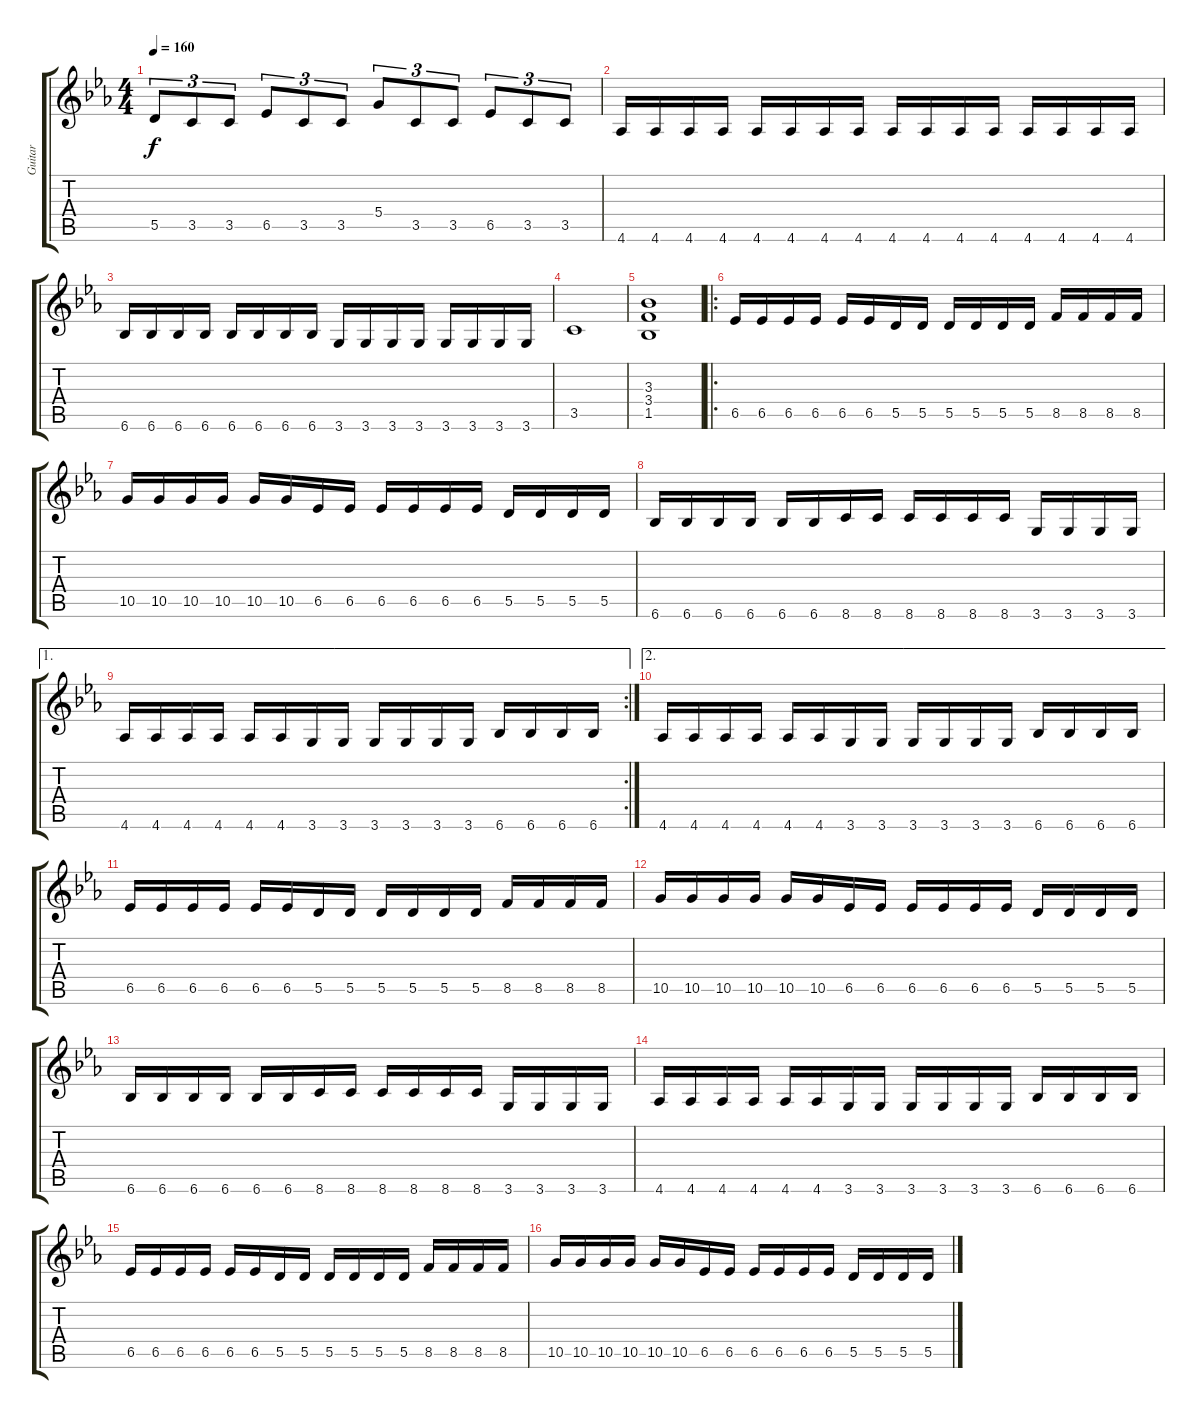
\track ("Guitar" "Guitar") {instrument distortionguitar}
\staff {score tabs}
\tuning (E4 B3 G3 D3 A2 E2) {hide}
\ts (4 4)
\tempo 160
\clef g2
\ks eb
5.5.8{tu (3 2) dy f} 3.5.8{tu (3 2)} 3.5.8{tu (3 2)} 6.5.8{tu (3 2)} 3.5.8{tu (3 2)} 3.5.8{tu (3 2)} 5.4.8{tu (3 2)} 3.5.8{tu (3 2)} 3.5.8{tu (3 2)} 6.5.8{tu (3 2)} 3.5.8{tu (3 2)} 3.5.8{tu (3 2)} |
4.6.16 4.6.16 4.6.16 4.6.16 4.6.16 4.6.16 4.6.16 4.6.16 4.6.16 4.6.16 4.6.16 4.6.16 4.6.16 4.6.16 4.6.16 4.6.16 |
6.6.16 6.6.16 6.6.16 6.6.16 6.6.16 6.6.16 6.6.16 6.6.16 3.6.16 3.6.16 3.6.16 3.6.16 3.6.16 3.6.16 3.6.16 3.6.16 |
3.5.1 |
(3.3 3.4 1.5).1 |
\ro
6.5.16 6.5.16 6.5.16 6.5.16 6.5.16 6.5.16 5.5.16 5.5.16 5.5.16 5.5.16 5.5.16 5.5.16 8.5.16 8.5.16 8.5.16 8.5.16 |
10.5.16 10.5.16 10.5.16 10.5.16 10.5.16 10.5.16 6.5.16 6.5.16 6.5.16 6.5.16 6.5.16 6.5.16 5.5.16 5.5.16 5.5.16 5.5.16 |
6.6.16 6.6.16 6.6.16 6.6.16 6.6.16 6.6.16 8.6.16 8.6.16 8.6.16 8.6.16 8.6.16 8.6.16 3.6.16 3.6.16 3.6.16 3.6.16 |
\ae 1
\rc 2
4.6.16 4.6.16 4.6.16 4.6.16 4.6.16 4.6.16 3.6.16 3.6.16 3.6.16 3.6.16 3.6.16 3.6.16 6.6.16 6.6.16 6.6.16 6.6.16 |
\ae 2
4.6.16 4.6.16 4.6.16 4.6.16 4.6.16 4.6.16 3.6.16 3.6.16 3.6.16 3.6.16 3.6.16 3.6.16 6.6.16 6.6.16 6.6.16 6.6.16 |
6.5.16 6.5.16 6.5.16 6.5.16 6.5.16 6.5.16 5.5.16 5.5.16 5.5.16 5.5.16 5.5.16 5.5.16 8.5.16 8.5.16 8.5.16 8.5.16 |
10.5.16 10.5.16 10.5.16 10.5.16 10.5.16 10.5.16 6.5.16 6.5.16 6.5.16 6.5.16 6.5.16 6.5.16 5.5.16 5.5.16 5.5.16 5.5.16 |
6.6.16 6.6.16 6.6.16 6.6.16 6.6.16 6.6.16 8.6.16 8.6.16 8.6.16 8.6.16 8.6.16 8.6.16 3.6.16 3.6.16 3.6.16 3.6.16 |
4.6.16 4.6.16 4.6.16 4.6.16 4.6.16 4.6.16 3.6.16 3.6.16 3.6.16 3.6.16 3.6.16 3.6.16 6.6.16 6.6.16 6.6.16 6.6.16 |
6.5.16 6.5.16 6.5.16 6.5.16 6.5.16 6.5.16 5.5.16 5.5.16 5.5.16 5.5.16 5.5.16 5.5.16 8.5.16 8.5.16 8.5.16 8.5.16 |
10.5.16 10.5.16 10.5.16 10.5.16 10.5.16 10.5.16 6.5.16 6.5.16 6.5.16 6.5.16 6.5.16 6.5.16 5.5.16 5.5.16 5.5.16 5.5.16
